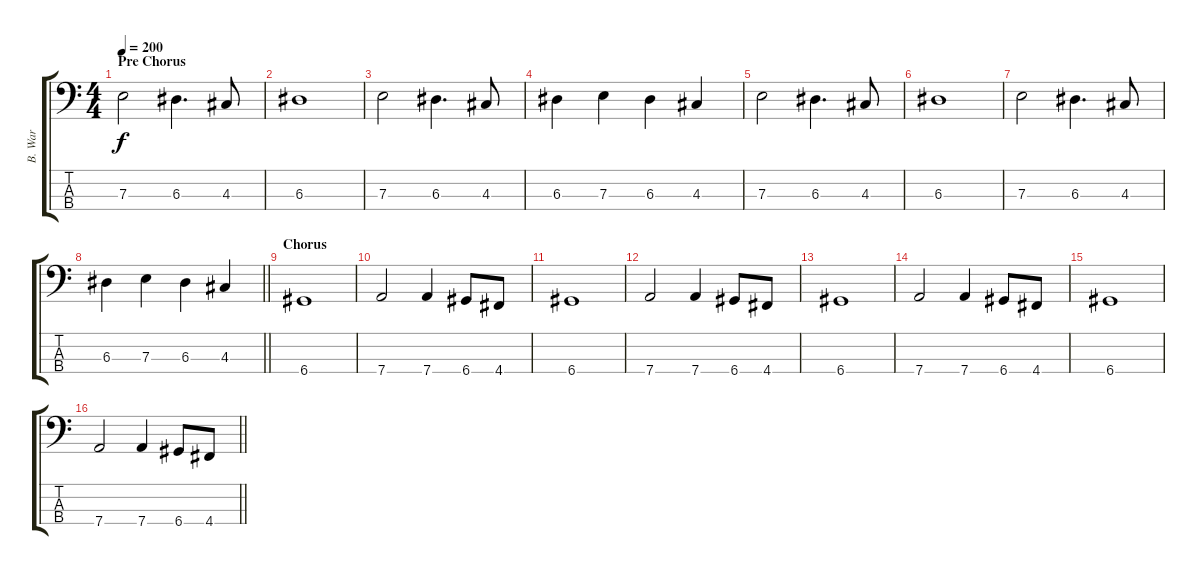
\track ("B. War " "B. War ") {instrument electricbassfinger}
\staff {score tabs}
\tuning (G2 D2 A1 D1) {hide}
\ts (4 4)
\section ("" "Pre Chorus")
\tempo 200
\clef f4
\ks c
7.3.2{dy f} 6.3.4{d} 4.3.8 |
6.3.1 |
7.3.2 6.3.4{d} 4.3.8 |
6.3.4 7.3.4 6.3.4 4.3.4 |
7.3.2 6.3.4{d} 4.3.8 |
6.3.1 |
7.3.2 6.3.4{d} 4.3.8 |
\barLineRight lightlight
6.3.4 7.3.4 6.3.4 4.3.4 |
\section ("" "Chorus")
6.4.1 |
7.4.2 7.4.4 6.4.8 4.4.8 |
6.4.1 |
7.4.2 7.4.4 6.4.8 4.4.8 |
6.4.1 |
7.4.2 7.4.4 6.4.8 4.4.8 |
6.4.1 |
\barLineRight lightlight
7.4.2 7.4.4 6.4.8 4.4.8
